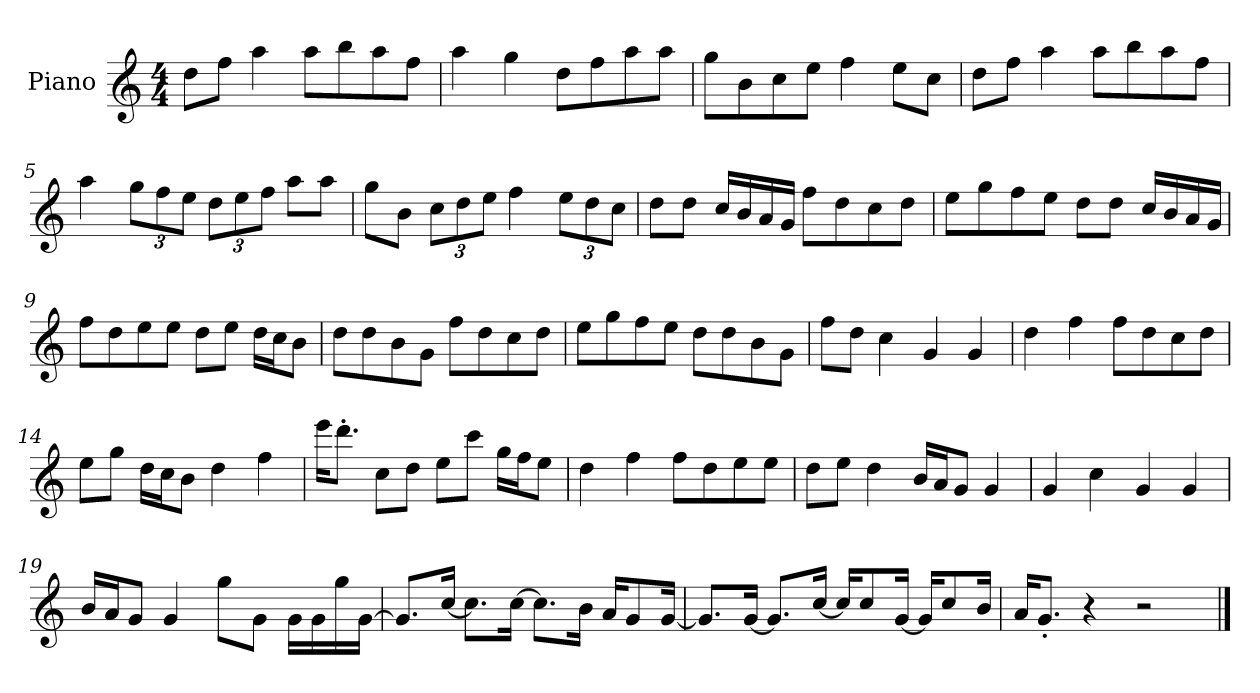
**kern
*part1
*staff1
*I"Piano
*I'P-no
*clefG2
*k[]
*M4/4
*MM90
=1
8dd\L
8ff\J
4aa\
8aa\L
8bb\
8aa\
8ff\J
=2
4aa\
4gg\
8dd\L
8ff\
8aa\
8aa\J
=3
8gg\L
8b\
8cc\
8ee\J
4ff\
8ee\L
8cc\J
=4
8dd\L
8ff\J
4aa\
8aa\L
8bb\
8aa\
8ff\J
=5
4aa\
*Xbrackettup
12gg\L
12ff\
12ee\J
12dd\L
12ee\
12ff\J
8aa\L
8aa\J
!!LO:LB:g=z
=6
8gg\L
8b\J
12cc\L
12dd\
12ee\J
4ff\
12ee\L
12dd\
12cc\J
=7
8dd\L
8dd\J
16cc/LL
16b/
16a/
16g/JJ
8ff\L
8dd\
8cc\
8dd\J
=8
8ee\L
8gg\
8ff\
8ee\J
8dd\L
8dd\J
16cc/LL
16b/
16a/
16g/JJ
=9
8ff\L
8dd\
8ee\
8ee\J
8dd\L
8ee\J
16dd\LL
16cc\J
8b\J
=10
8dd\L
8dd\
8b\
8g\J
8ff\L
8dd\
8cc\
8dd\J
!!LO:LB:g=z
=11
8ee\L
8gg\
8ff\
8ee\J
8dd\L
8dd\
8b\
8g\J
=12
8ff\L
8dd\J
4cc\
4g/
4g/
=13
4dd\
4ff\
8ff\L
8dd\
8cc\
8dd\J
=14
8ee\L
8gg\J
16dd\LL
16cc\J
8b\J
4dd\
4ff\
=15
16eee\KL
8.ddd'\J
8cc\L
8dd\J
8ee\L
8ccc\J
16gg\LL
16ff\J
8ee\J
=16
4dd\
4ff\
8ff\L
8dd\
8ee\
8ee\J
!!LO:LB:g=z
=17
8dd\L
8ee\J
4dd\
16b/LL
16a/J
8g/J
4g/
=18
4g/
4cc\
4g/
4g/
=19
16b/LL
16a/J
8g/J
4g/
8gg\L
8g\J
16g\LL
16g\
16gg\
[16g\JJ
=20
8.g/L]
[16cc/Jk
8.cc\L]
[16cc\Jk
8.cc\L]
16b\Jk
16a/KL
8g/
[16g/Jk
=21
8.g/L]
[16g/Jk
8.g/L]
[16cc/Jk
16cc/KL]
8cc/
[16g/Jk
16g/KL]
8cc/
16b/Jk
!!LO:LB:g=z
=22
16a/KL
8.g'/J
4r
2r
==
*-
